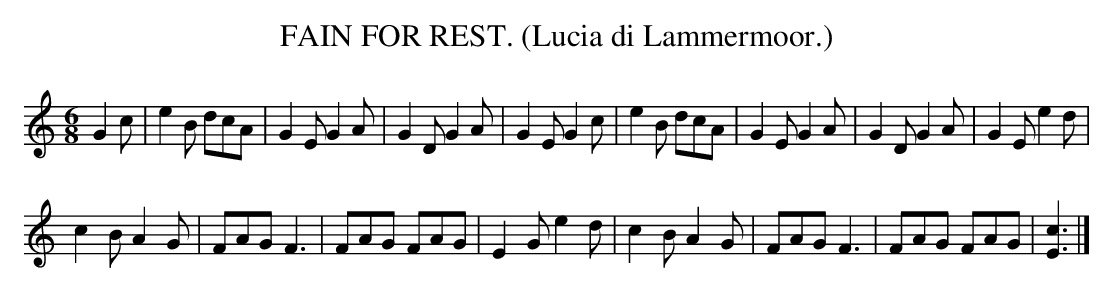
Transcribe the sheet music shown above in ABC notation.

X:1
T: FAIN FOR REST. (Lucia di Lammermoor.)
M: 6/8
L: 1/8
K: C
G2c |\
e2B dcA | G2E G2A | G2D G2A | G2E G2c |\
e2B dcA | G2E G2A | G2D G2A | G2E e2d |
c2B A2G | FAG F3  | FAG FAG | E2G e2d |\
c2B A2G | FAG F3  | FAG FAG | [c3E3] |]
